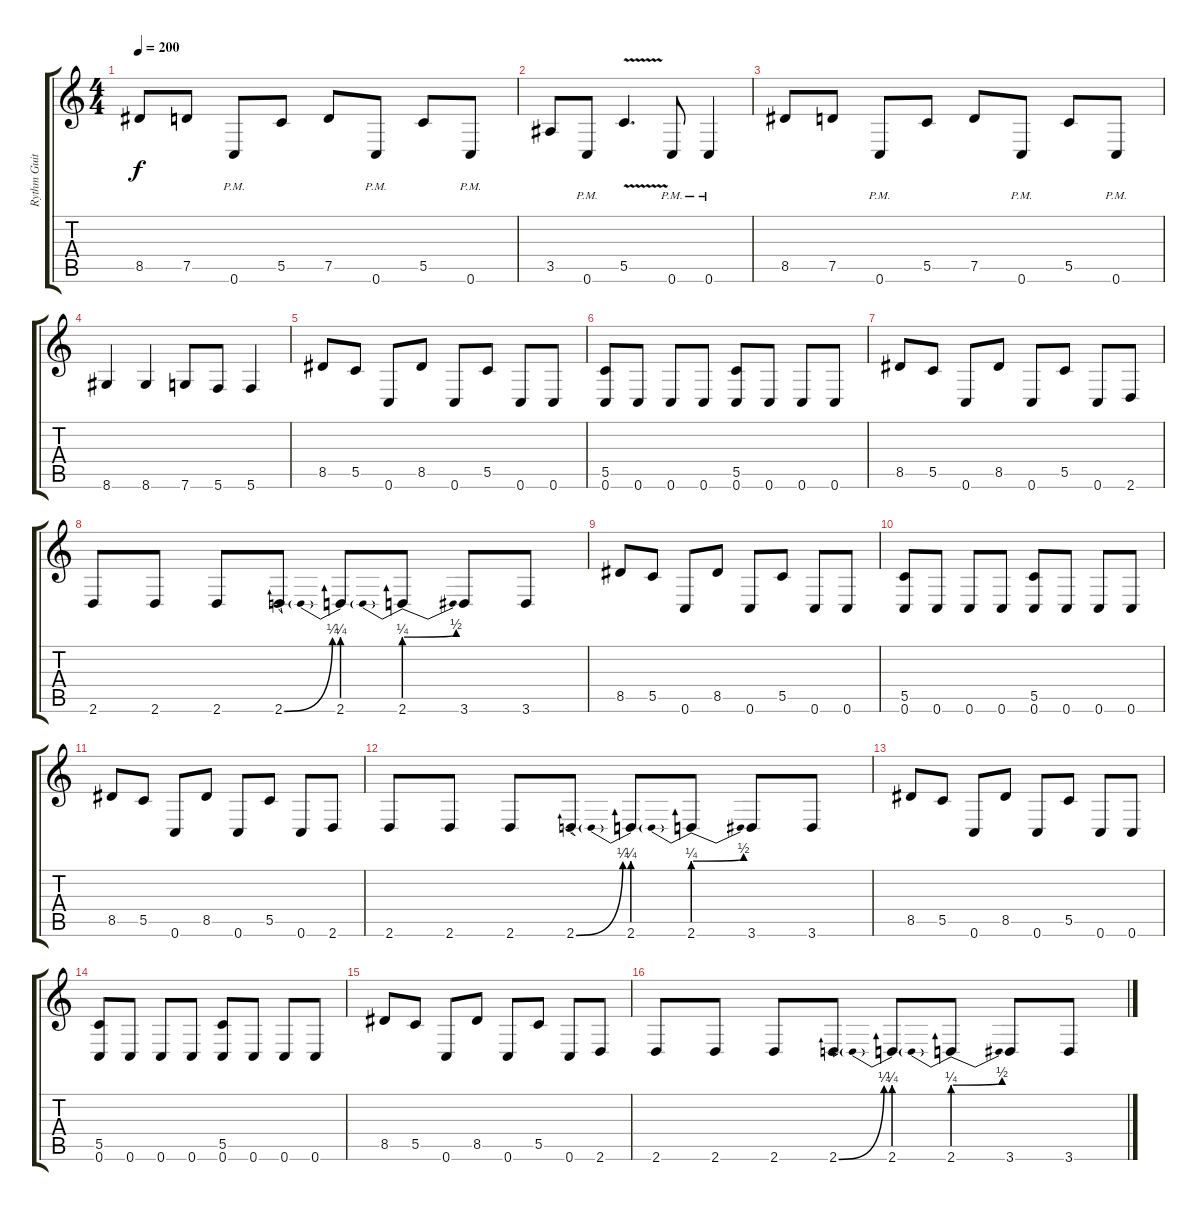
\track ("Rythm Guitar #1" "Rythm Guit") {instrument distortionguitar}
\staff {score tabs}
\tuning (D4 A3 F3 C3 G2 C2) {hide}
\ts (4 4)
\tempo 200
\clef g2
\ks c
8.5.8{dy f} 7.5.8 0.6{pm}.8 5.5.8 7.5.8 0.6{pm}.8 5.5.8 0.6{pm}.8 |
3.5.8 0.6{pm}.8 5.5{v}.4{d} 0.6{pm}.8 0.6{pm}.4 |
8.5.8 7.5.8 0.6{pm}.8 5.5.8 7.5.8 0.6{pm}.8 5.5.8 0.6{pm}.8 |
8.6.4 8.6.4 7.6.8 5.6.8 5.6.4 |
8.5.8 5.5.8 0.6.8 8.5.8 0.6.8 5.5.8 0.6.8 0.6.8 |
(5.5 0.6).8 0.6.8 0.6.8 0.6.8 (5.5 0.6).8 0.6.8 0.6.8 0.6.8 |
8.5.8 5.5.8 0.6.8 8.5.8 0.6.8 5.5.8 0.6.8 2.6.8 |
2.6.8 2.6.8 2.6.8 2.6{be (bend 0 0 60 1)}.8 2.6{be (prebend 0 1 60 1)}.8 2.6{be (prebendbend 0 1 60 2)}.8 3.6.8 3.6.8 |
8.5.8 5.5.8 0.6.8 8.5.8 0.6.8 5.5.8 0.6.8 0.6.8 |
(5.5 0.6).8 0.6.8 0.6.8 0.6.8 (5.5 0.6).8 0.6.8 0.6.8 0.6.8 |
8.5.8 5.5.8 0.6.8 8.5.8 0.6.8 5.5.8 0.6.8 2.6.8 |
2.6.8 2.6.8 2.6.8 2.6{be (bend 0 0 60 1)}.8 2.6{be (prebend 0 1 60 1)}.8 2.6{be (prebendbend 0 1 60 2)}.8 3.6.8 3.6.8 |
8.5.8 5.5.8 0.6.8 8.5.8 0.6.8 5.5.8 0.6.8 0.6.8 |
(5.5 0.6).8 0.6.8 0.6.8 0.6.8 (5.5 0.6).8 0.6.8 0.6.8 0.6.8 |
8.5.8 5.5.8 0.6.8 8.5.8 0.6.8 5.5.8 0.6.8 2.6.8 |
2.6.8 2.6.8 2.6.8 2.6{be (bend 0 0 60 1)}.8 2.6{be (prebend 0 1 60 1)}.8 2.6{be (prebendbend 0 1 60 2)}.8 3.6.8 3.6.8
